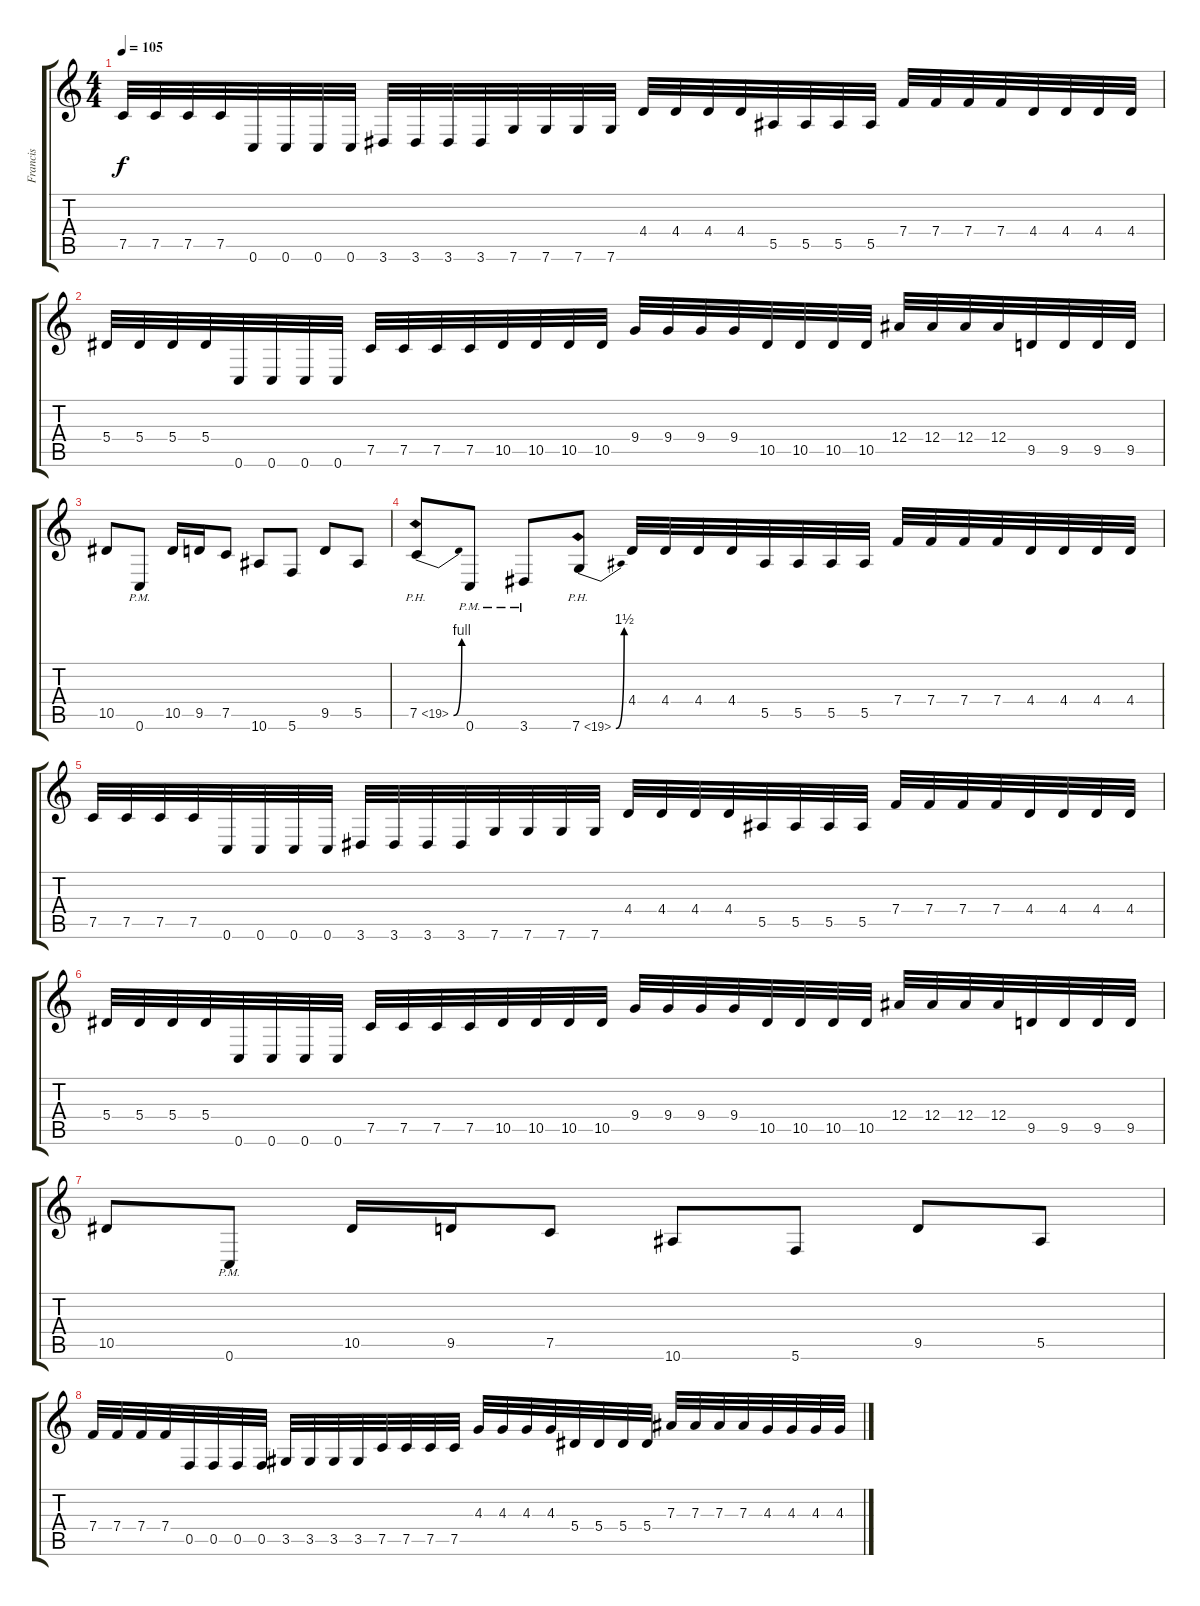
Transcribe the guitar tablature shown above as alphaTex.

\track ("Francis" "Francis") {instrument distortionguitar}
\staff {score tabs}
\tuning (C4 G3 Eb3 Bb2 F2 C2) {hide}
\ts (4 4)
\tempo 105
\clef g2
\ks c
7.5.32{dy f} 7.5.32 7.5.32 7.5.32 0.6.32 0.6.32 0.6.32 0.6.32 3.6.32 3.6.32 3.6.32 3.6.32 7.6.32 7.6.32 7.6.32 7.6.32 4.4.32 4.4.32 4.4.32 4.4.32 5.5.32 5.5.32 5.5.32 5.5.32 7.4.32 7.4.32 7.4.32 7.4.32 4.4.32 4.4.32 4.4.32 4.4.32 |
5.4.32 5.4.32 5.4.32 5.4.32 0.6.32 0.6.32 0.6.32 0.6.32 7.5.32 7.5.32 7.5.32 7.5.32 10.5.32 10.5.32 10.5.32 10.5.32 9.4.32 9.4.32 9.4.32 9.4.32 10.5.32 10.5.32 10.5.32 10.5.32 12.4.32 12.4.32 12.4.32 12.4.32 9.5.32 9.5.32 9.5.32 9.5.32 |
10.5.8 0.6{pm}.8 10.5.16 9.5.16 7.5.8 10.6.8 5.6.8 9.5.8 5.5.8 |
7.5{be (bend 0 0 60 4) ph 12}.8 0.6{pm}.8 3.6{pm}.8 7.6{be (bend 0 0 60 6) ph 12}.8 4.4.32 4.4.32 4.4.32 4.4.32 5.5.32 5.5.32 5.5.32 5.5.32 7.4.32 7.4.32 7.4.32 7.4.32 4.4.32 4.4.32 4.4.32 4.4.32 |
7.5.32 7.5.32 7.5.32 7.5.32 0.6.32 0.6.32 0.6.32 0.6.32 3.6.32 3.6.32 3.6.32 3.6.32 7.6.32 7.6.32 7.6.32 7.6.32 4.4.32 4.4.32 4.4.32 4.4.32 5.5.32 5.5.32 5.5.32 5.5.32 7.4.32 7.4.32 7.4.32 7.4.32 4.4.32 4.4.32 4.4.32 4.4.32 |
5.4.32 5.4.32 5.4.32 5.4.32 0.6.32 0.6.32 0.6.32 0.6.32 7.5.32 7.5.32 7.5.32 7.5.32 10.5.32 10.5.32 10.5.32 10.5.32 9.4.32 9.4.32 9.4.32 9.4.32 10.5.32 10.5.32 10.5.32 10.5.32 12.4.32 12.4.32 12.4.32 12.4.32 9.5.32 9.5.32 9.5.32 9.5.32 |
10.5.8 0.6{pm}.8 10.5.16 9.5.16 7.5.8 10.6.8 5.6.8 9.5.8 5.5.8 |
7.4.32 7.4.32 7.4.32 7.4.32 0.5.32 0.5.32 0.5.32 0.5.32 3.5.32 3.5.32 3.5.32 3.5.32 7.5.32 7.5.32 7.5.32 7.5.32 4.3.32 4.3.32 4.3.32 4.3.32 5.4.32 5.4.32 5.4.32 5.4.32 7.3.32 7.3.32 7.3.32 7.3.32 4.3.32 4.3.32 4.3.32 4.3.32
